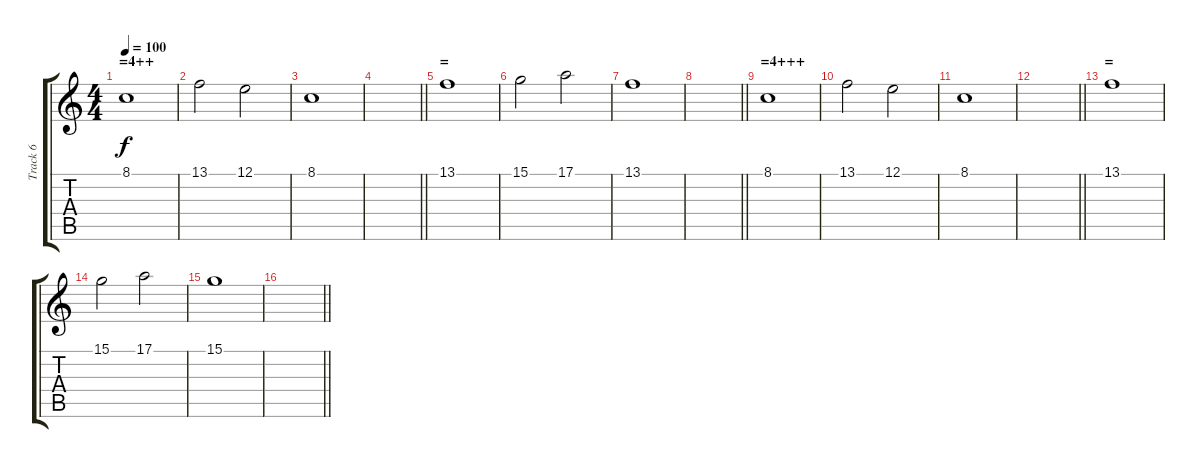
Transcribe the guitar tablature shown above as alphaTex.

\track ("Track 6" "Track 6") {instrument fx3crystal}
\staff {score tabs}
\tuning (E4 B3 G3 D3 A2 E2) {hide}
\ts (4 4)
\section ("" "=4++")
\tempo 100
\clef g2
\ks c
8.1.1{dy f} |
13.1.2 12.1.2 |
8.1.1 |
\barLineRight lightlight
|
\section ("" "=")
13.1.1 |
15.1.2 17.1.2 |
13.1.1 |
\barLineRight lightlight
|
\section ("" "=4+++")
8.1.1 |
13.1.2 12.1.2 |
8.1.1 |
\barLineRight lightlight
|
\section ("" "=")
13.1.1 |
15.1.2 17.1.2 |
15.1.1 |
\barLineRight lightlight
